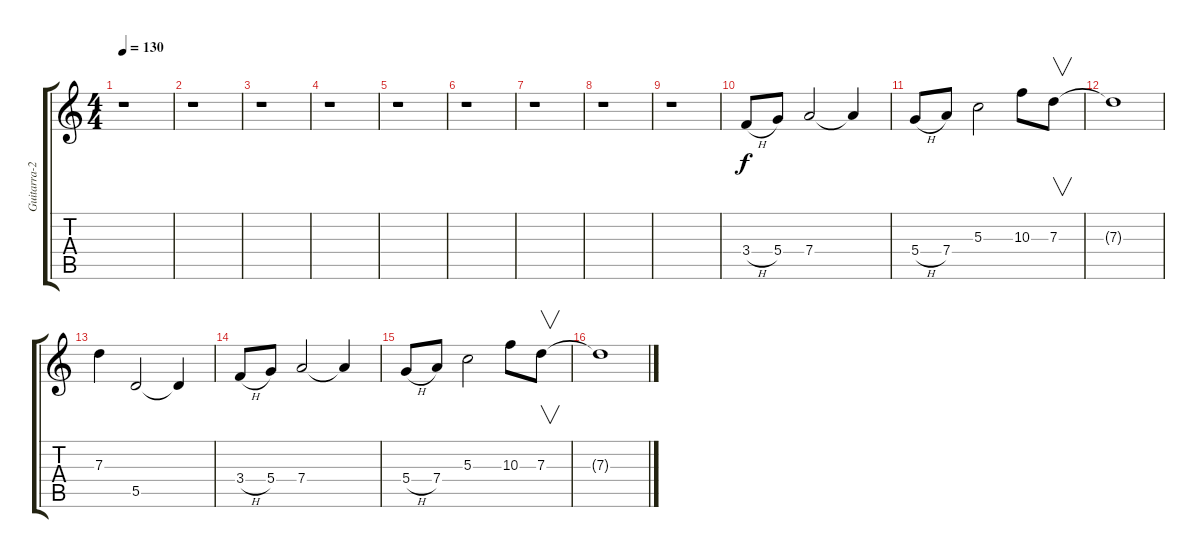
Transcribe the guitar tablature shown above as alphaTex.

\track ("Guitarra-2" "Guitarra-2") {instrument overdrivenguitar}
\staff {score tabs}
\tuning (E4 B3 G3 D3 A2 E2) {hide}
\ts (4 4)
\tempo 130
\clef g2
\ks c
r.1{dy f} |
r.1 |
r.1 |
r.1 |
r.1 |
r.1 |
r.1 |
r.1 |
r.1 |
3.4{h}.8 5.4.8 7.4.2 7.4{t}.4 |
5.4{h}.8 7.4.8 5.3.2 10.3.8 7.3.8{v} |
7.3{t}.1 |
7.3.4 5.5.2 5.5{t}.4 |
3.4{h}.8 5.4.8 7.4.2 7.4{t}.4 |
5.4{h}.8 7.4.8 5.3.2 10.3.8 7.3.8{v} |
7.3{t}.1
